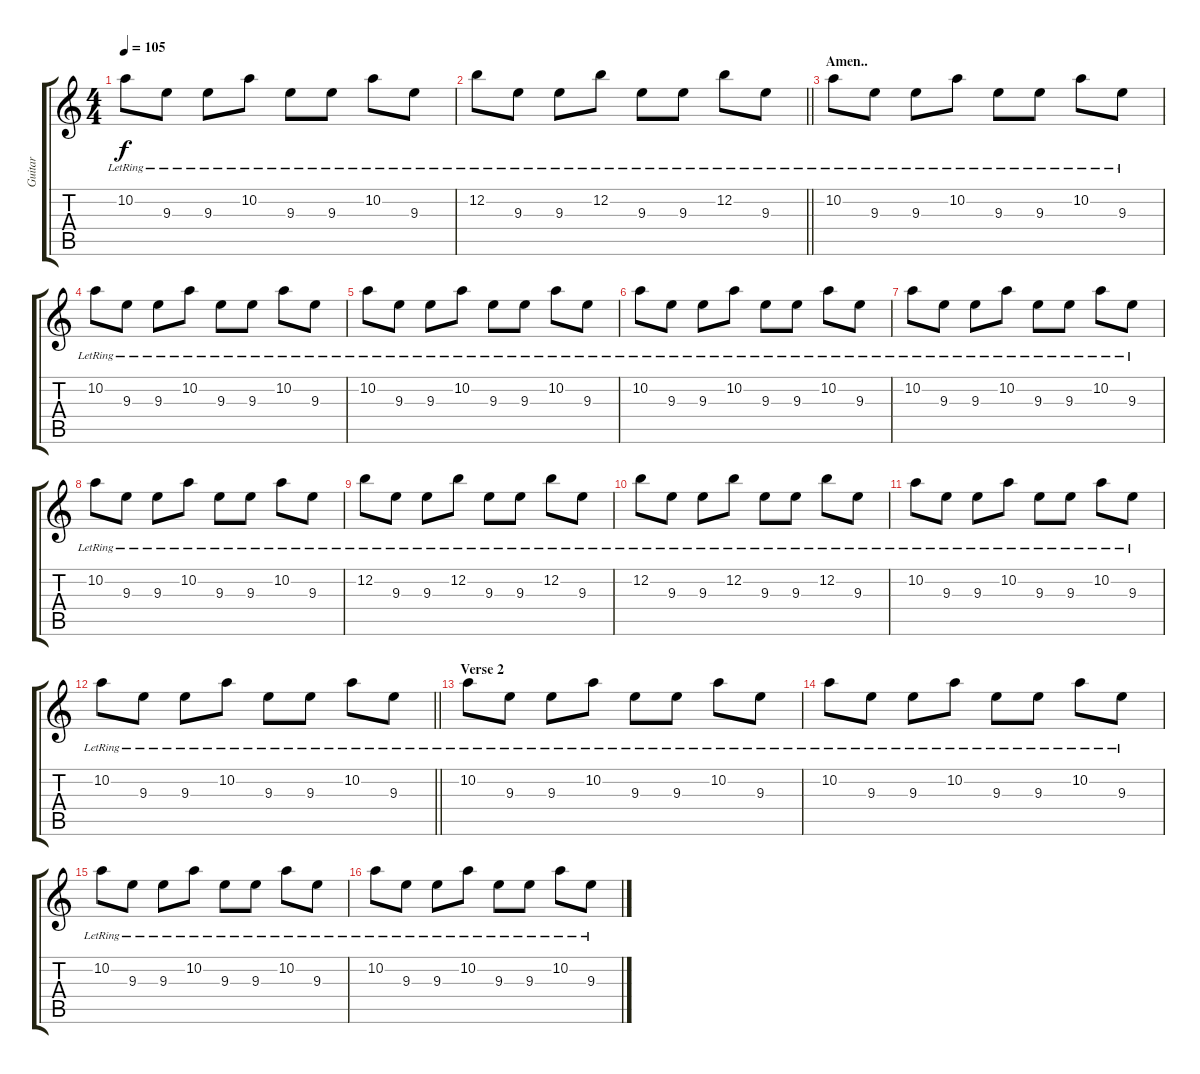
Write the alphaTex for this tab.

\track ("Guitar" "Guitar") {instrument electricguitarjazz}
\staff {score tabs}
\tuning (E4 B3 G3 D3 A2 E2) {hide}
\ts (4 4)
\tempo 105
\clef g2
\ks c
10.2{lr}.8{dy f} 9.3{lr}.8 9.3{lr}.8 10.2{lr}.8 9.3{lr}.8 9.3{lr}.8 10.2{lr}.8 9.3{lr}.8 |
\barLineRight lightlight
12.2{lr}.8 9.3{lr}.8 9.3{lr}.8 12.2{lr}.8 9.3{lr}.8 9.3{lr}.8 12.2{lr}.8 9.3{lr}.8 |
\section ("" "Amen..")
10.2{lr}.8 9.3{lr}.8 9.3{lr}.8 10.2{lr}.8 9.3{lr}.8 9.3{lr}.8 10.2{lr}.8 9.3{lr}.8 |
10.2{lr}.8 9.3{lr}.8 9.3{lr}.8 10.2{lr}.8 9.3{lr}.8 9.3{lr}.8 10.2{lr}.8 9.3{lr}.8 |
10.2{lr}.8 9.3{lr}.8 9.3{lr}.8 10.2{lr}.8 9.3{lr}.8 9.3{lr}.8 10.2{lr}.8 9.3{lr}.8 |
10.2{lr}.8 9.3{lr}.8 9.3{lr}.8 10.2{lr}.8 9.3{lr}.8 9.3{lr}.8 10.2{lr}.8 9.3{lr}.8 |
10.2{lr}.8 9.3{lr}.8 9.3{lr}.8 10.2{lr}.8 9.3{lr}.8 9.3{lr}.8 10.2{lr}.8 9.3{lr}.8 |
10.2{lr}.8 9.3{lr}.8 9.3{lr}.8 10.2{lr}.8 9.3{lr}.8 9.3{lr}.8 10.2{lr}.8 9.3{lr}.8 |
12.2{lr}.8 9.3{lr}.8 9.3{lr}.8 12.2{lr}.8 9.3{lr}.8 9.3{lr}.8 12.2{lr}.8 9.3{lr}.8 |
12.2{lr}.8 9.3{lr}.8 9.3{lr}.8 12.2{lr}.8 9.3{lr}.8 9.3{lr}.8 12.2{lr}.8 9.3{lr}.8 |
10.2{lr}.8 9.3{lr}.8 9.3{lr}.8 10.2{lr}.8 9.3{lr}.8 9.3{lr}.8 10.2{lr}.8 9.3{lr}.8 |
\barLineRight lightlight
10.2{lr}.8 9.3{lr}.8 9.3{lr}.8 10.2{lr}.8 9.3{lr}.8 9.3{lr}.8 10.2{lr}.8 9.3{lr}.8 |
\section ("" "Verse 2")
10.2{lr}.8 9.3{lr}.8 9.3{lr}.8 10.2{lr}.8 9.3{lr}.8 9.3{lr}.8 10.2{lr}.8 9.3{lr}.8 |
10.2{lr}.8 9.3{lr}.8 9.3{lr}.8 10.2{lr}.8 9.3{lr}.8 9.3{lr}.8 10.2{lr}.8 9.3{lr}.8 |
10.2{lr}.8 9.3{lr}.8 9.3{lr}.8 10.2{lr}.8 9.3{lr}.8 9.3{lr}.8 10.2{lr}.8 9.3{lr}.8 |
10.2{lr}.8 9.3{lr}.8 9.3{lr}.8 10.2{lr}.8 9.3{lr}.8 9.3{lr}.8 10.2{lr}.8 9.3{lr}.8
